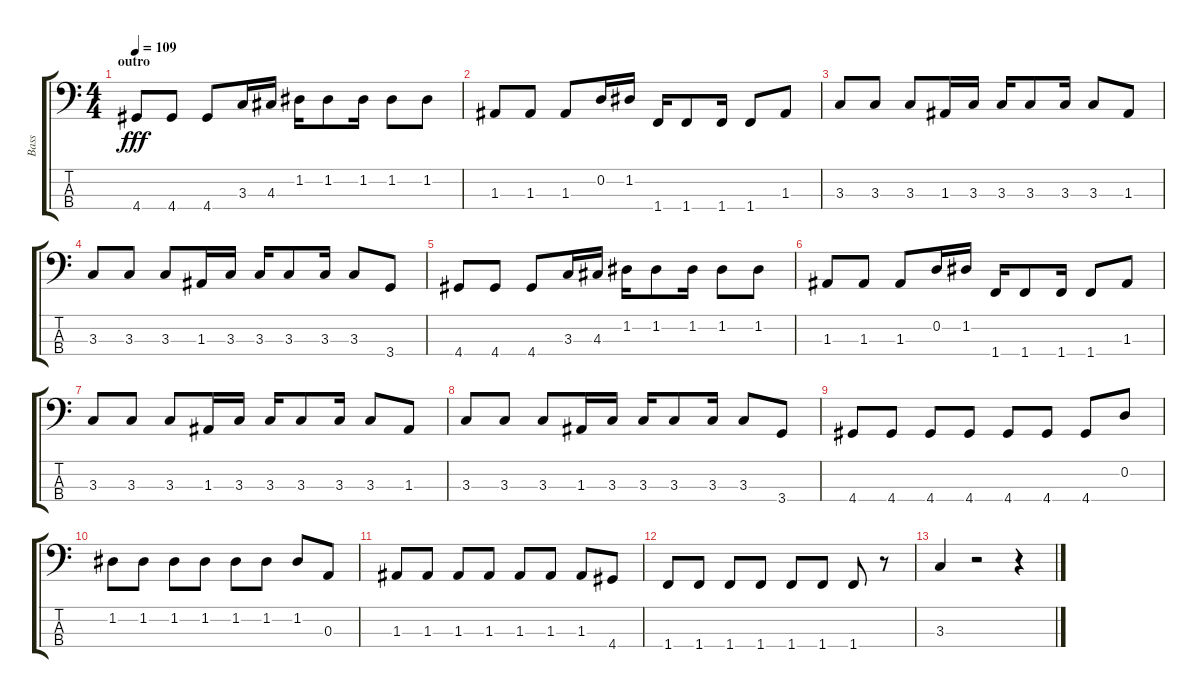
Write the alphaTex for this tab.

\track ("Bass" "Bass") {instrument electricbasspick}
\staff {score tabs}
\tuning (G2 D2 A1 E1) {hide}
\ts (4 4)
\section ("" "outro")
\tempo 109
\clef f4
\ks c
4.4.8{dy fff} 4.4.8 4.4.8 3.3.16 4.3.16 1.2.16 1.2.8 1.2.16 1.2.8 1.2.8 |
1.3.8 1.3.8 1.3.8 0.2.16 1.2.16 1.4.16 1.4.8 1.4.16 1.4.8 1.3.8 |
3.3.8 3.3.8 3.3.8 1.3.16 3.3.16 3.3.16 3.3.8 3.3.16 3.3.8 1.3.8 |
3.3.8 3.3.8 3.3.8 1.3.16 3.3.16 3.3.16 3.3.8 3.3.16 3.3.8 3.4.8 |
4.4.8 4.4.8 4.4.8 3.3.16 4.3.16 1.2.16 1.2.8 1.2.16 1.2.8 1.2.8 |
1.3.8 1.3.8 1.3.8 0.2.16 1.2.16 1.4.16 1.4.8 1.4.16 1.4.8 1.3.8 |
3.3.8 3.3.8 3.3.8 1.3.16 3.3.16 3.3.16 3.3.8 3.3.16 3.3.8 1.3.8 |
3.3.8 3.3.8 3.3.8 1.3.16 3.3.16 3.3.16 3.3.8 3.3.16 3.3.8 3.4.8 |
4.4.8 4.4.8 4.4.8 4.4.8 4.4.8 4.4.8 4.4.8 0.2.8 |
1.2.8 1.2.8 1.2.8 1.2.8 1.2.8 1.2.8 1.2.8 0.3.8 |
1.3.8 1.3.8 1.3.8 1.3.8 1.3.8 1.3.8 1.3.8 4.4.8 |
1.4.8 1.4.8 1.4.8 1.4.8 1.4.8 1.4.8 1.4.8 r.8 |
3.3.4 r.2 r.4
